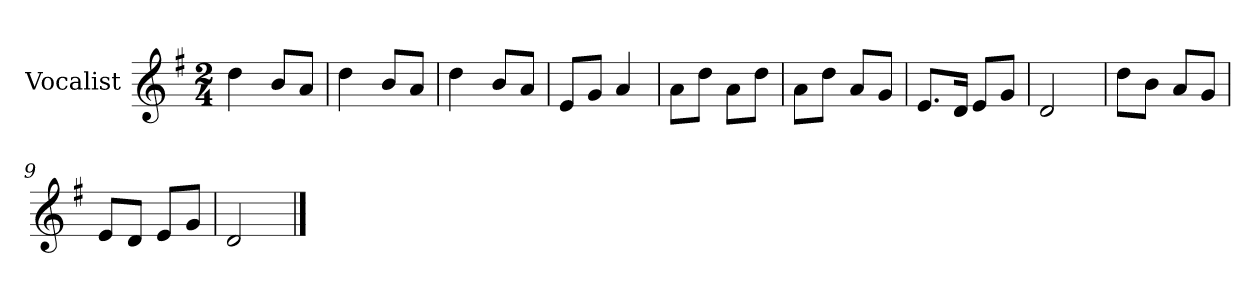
**kern
*part1
*staff1
*I"Vocalist
*k[f#]
*G:
*M2/4
=
4dd
8bL
8aJ
=1
4dd
8bL
8aJ
=2
4dd
8bL
8aJ
=3
8eL
8gJ
4a
=4
8aL
8ddJ
8aL
8ddJ
=5
8aL
8ddJ
8aL
8gJ
=6
8.eL
16dJk
8eL
8gJ
=7
2d
=8
8ddL
8bJ
8aL
8gJ
=9
8eL
8dJ
8eL
8gJ
=10
2d
==
*-
